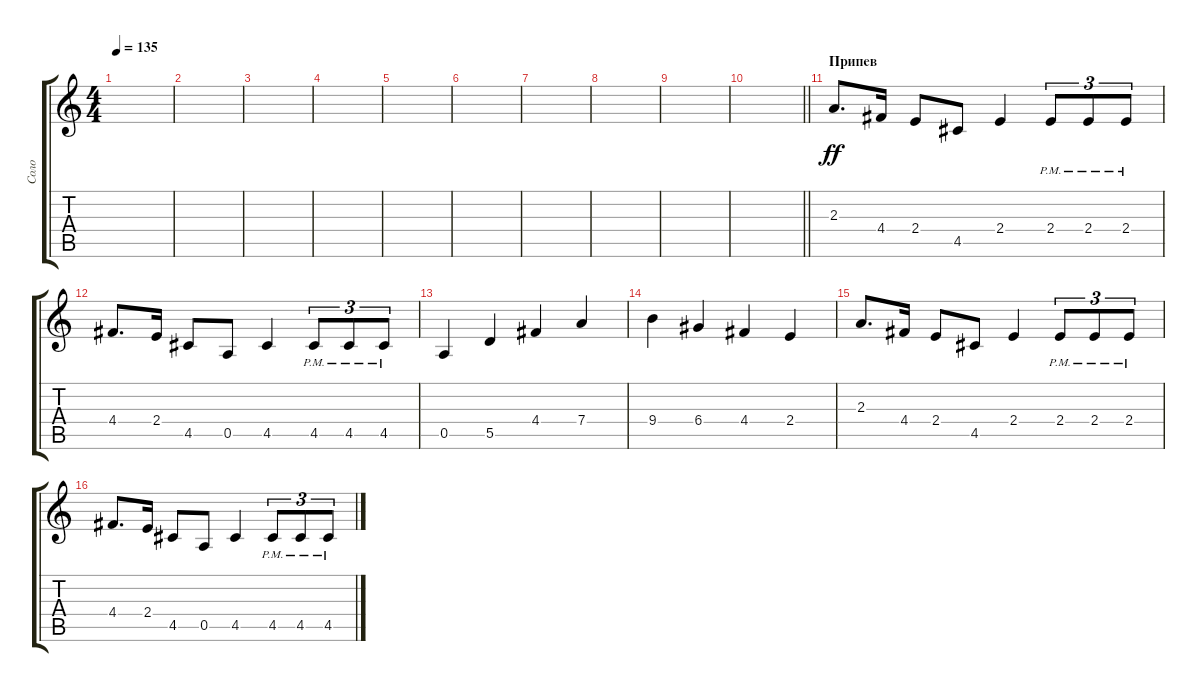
\track ("Соло" "Соло") {instrument overdrivenguitar}
\staff {score tabs}
\tuning (E4 B3 G3 D3 A2 E2) {hide}
\ts (4 4)
\tempo 135
\clef g2
\ks c
|
|
|
|
|
|
|
|
|
\barLineRight lightlight
|
\section ("" "Припев")
2.3.8{d dy ff} 4.4.16 2.4.8 4.5.8 2.4.4 2.4{pm}.8{tu (3 2)} 2.4{pm}.8{tu (3 2)} 2.4{pm}.8{tu (3 2)} |
4.4.8{d} 2.4.16 4.5.8 0.5.8 4.5.4 4.5{pm}.8{tu (3 2)} 4.5{pm}.8{tu (3 2)} 4.5{pm}.8{tu (3 2)} |
0.5.4 5.5.4 4.4.4 7.4.4 |
9.4.4 6.4.4 4.4.4 2.4.4 |
2.3.8{d} 4.4.16 2.4.8 4.5.8 2.4.4 2.4{pm}.8{tu (3 2)} 2.4{pm}.8{tu (3 2)} 2.4{pm}.8{tu (3 2)} |
4.4.8{d} 2.4.16 4.5.8 0.5.8 4.5.4 4.5{pm}.8{tu (3 2)} 4.5{pm}.8{tu (3 2)} 4.5{pm}.8{tu (3 2)}
